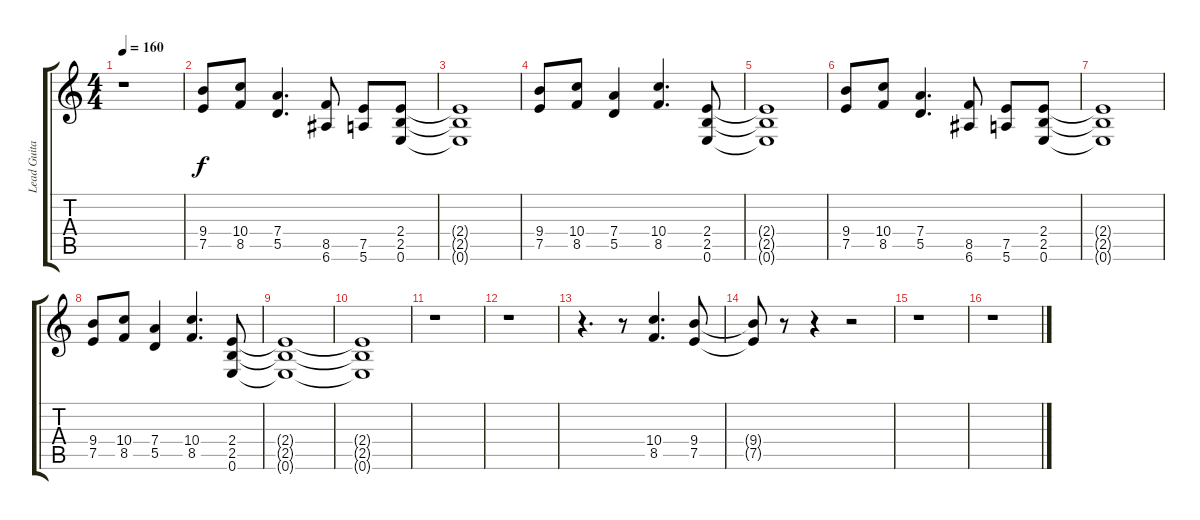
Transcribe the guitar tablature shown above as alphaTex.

\track ("Lead Guitar" "Lead Guita") {instrument distortionguitar}
\staff {score tabs}
\tuning (E4 B3 G3 D3 A2 E2) {hide}
\ts (4 4)
\tempo 160
\clef g2
\ks c
r.1{dy f instrument distortionguitar} |
(9.4 7.5).8 (10.4 8.5).8 (7.4 5.5).4{d} (8.5 6.6).8 (7.5 5.6).8 (2.4 2.5 0.6).8 |
(2.4{t} 2.5{t} 0.6{t}).1 |
(9.4 7.5).8 (10.4 8.5).8 (7.4 5.5).4 (10.4 8.5).4{d} (2.4 2.5 0.6).8 |
(2.4{t} 2.5{t} 0.6{t}).1 |
(9.4 7.5).8 (10.4 8.5).8 (7.4 5.5).4{d} (8.5 6.6).8 (7.5 5.6).8 (2.4 2.5 0.6).8 |
(2.4{t} 2.5{t} 0.6{t}).1 |
(9.4 7.5).8 (10.4 8.5).8 (7.4 5.5).4 (10.4 8.5).4{d} (2.4 2.5 0.6).8 |
(2.4{t} 2.5{t} 0.6{t}).1 |
(2.4{t} 2.5{t} 0.6{t}).1 |
r.1 |
r.1 |
r.4{d} r.8 (10.4 8.5).4{d} (9.4 7.5).8 |
(9.4{t} 7.5{t}).8 r.8 r.4 r.2 |
r.1 |
r.1
